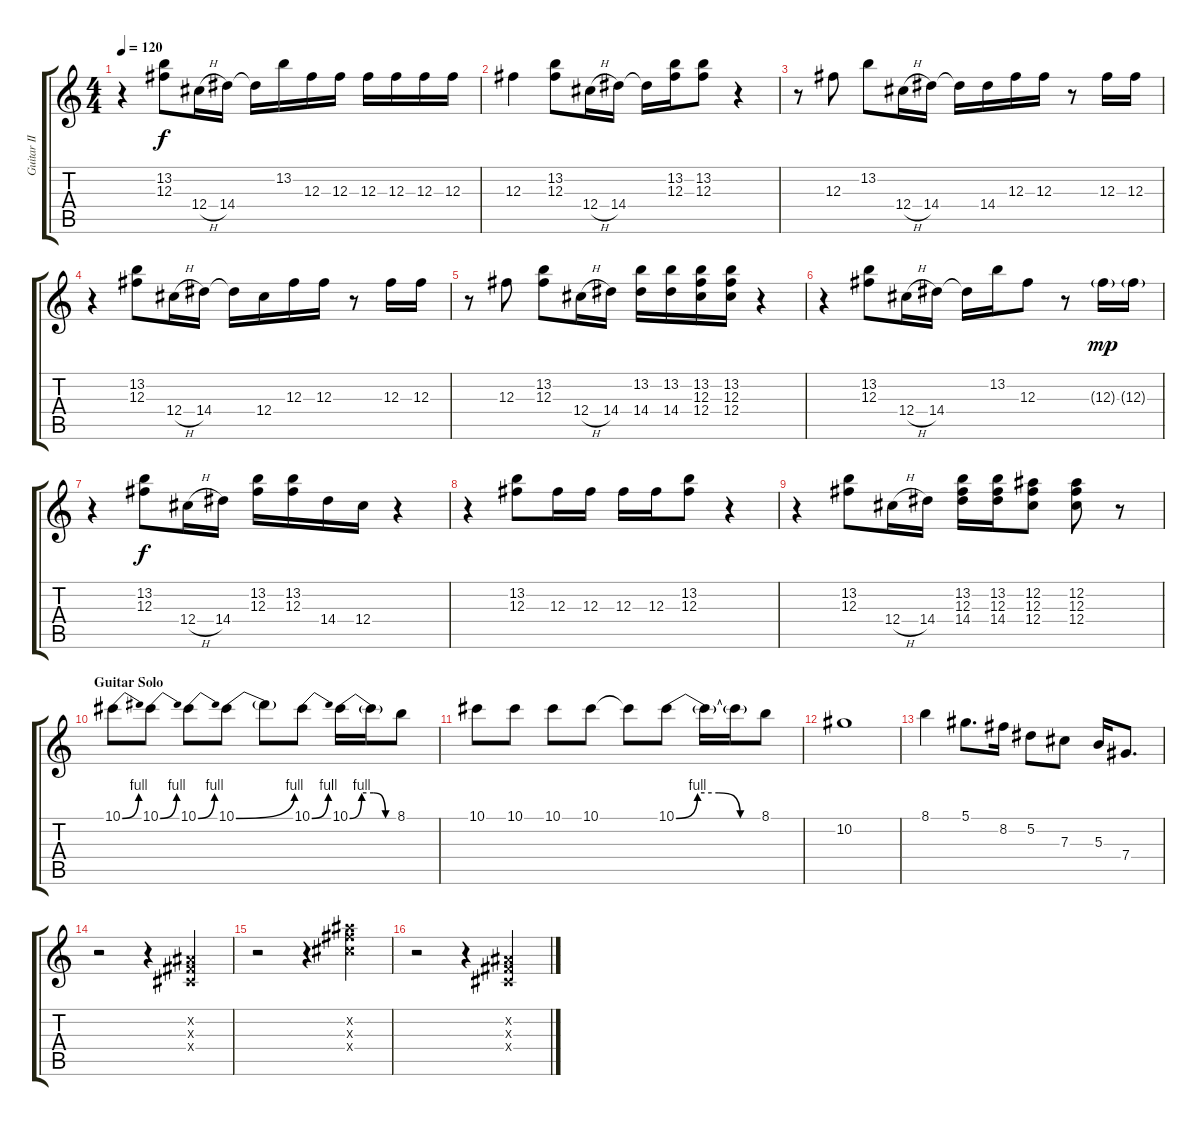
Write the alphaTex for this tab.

\track ("Guitar II" "Guitar II") {instrument overdrivenguitar}
\staff {score tabs}
\tuning (Eb4 Bb3 Gb3 Db3 Ab2 Eb2) {hide}
\ts (4 4)
\tempo 120
\clef g2
\ks c
r.4{dy f} (13.2 12.3).8 12.4{h}.16 14.4.16 14.4{t}.16 13.2.16 12.3.16 12.3.16 12.3.16 12.3.16 12.3.16 12.3.16 |
12.3.4 (13.2 12.3).8 12.4{h}.16 14.4.16 14.4{t}.16 (13.2 12.3).16 (13.2 12.3).8 r.4 |
r.8 12.3.8 13.2.8 12.4{h}.16 14.4.16 14.4{t}.16 14.4.16 12.3.16 12.3.16 r.8 12.3.16 12.3.16 |
r.4 (13.2 12.3).8 12.4{h}.16 14.4.16 14.4{t}.16 12.4.16 12.3.16 12.3.16 r.8 12.3.16 12.3.16 |
r.8 12.3.8 (13.2 12.3).8 12.4{h}.16 14.4.16 (13.2 14.4).16 (13.2 14.4).16 (13.2 12.3 12.4).16 (13.2 12.3 12.4).16 r.4 |
r.4 (13.2 12.3).8 12.4{h}.16 14.4.16 14.4{t}.16 13.2.16 12.3.8 r.8 12.3{g}.16{dy mp} 12.3{g}.16 |
r.4 (13.2 12.3).8{dy f} 12.4{h}.16 14.4.16 (13.2 12.3).16 (13.2 12.3).16 14.4.16 12.4.16 r.4 |
r.4 (13.2 12.3).8 12.3.16 12.3.16 12.3.16 12.3.16 (13.2 12.3).8 r.4 |
r.4 (13.2 12.3).8 12.4{h}.16 14.4.16 (13.2 12.3 14.4).16 (13.2 12.3 14.4).16 (12.2 12.3 12.4).8 (12.2 12.3 12.4).8 r.8 |
\section ("" "Guitar Solo")
10.1{be (bend 0 0 60 4)}.8 10.1{be (bend 0 0 60 4)}.8 10.1{be (bend 0 0 60 4)}.8 10.1{be (bend 0 0 60 4)}.8 10.1{t}.8 10.1{be (bend 0 0 60 4)}.8 10.1{be (custom 0 0 15 4 30 4 45 0 60 0)}.16 10.1{t}.16 8.1.8 |
10.1.8 10.1.8 10.1.8 10.1.8 10.1{t}.8 10.1{be (custom 0 0 15 4 30 4 45 0 60 0)}.8 10.1{t}.16 10.1{t}.16 8.1.8 |
10.2.1 |
8.1.4 5.1.8{d} 8.2.16 5.2.8 7.3.8 5.3.16 7.4.8{d} |
r.2 r.4 (0.2{x} 0.3{x} 0.4{x}).4 |
r.2 r.4 (12.2{x} 12.3{x} 12.4{x}).4 |
r.2 r.4 (0.2{x} 0.3{x} 0.4{x}).4
